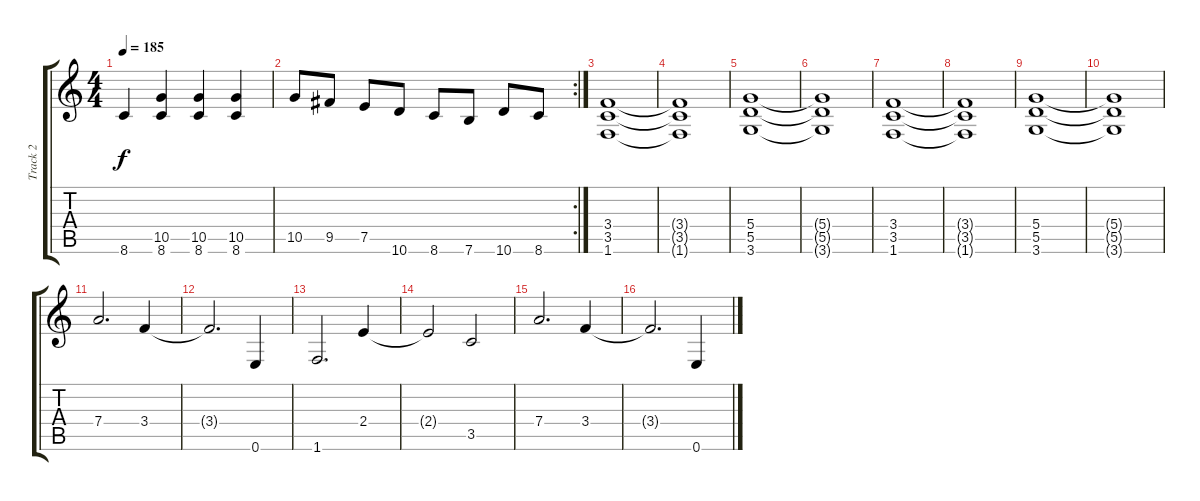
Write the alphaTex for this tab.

\track ("Track 2" "Track 2") {instrument distortionguitar}
\staff {score tabs}
\tuning (E4 B3 G3 D3 A2 E2) {hide}
\ts (4 4)
\tempo 185
\clef g2
\ks c
8.6.4{dy f} (10.5 8.6).4 (10.5 8.6).4 (10.5 8.6).4 |
\rc 2
10.5.8 9.5.8 7.5.8 10.6.8 8.6.8 7.6.8 10.6.8 8.6.8 |
(3.4 3.5 1.6).1 |
(3.4{t} 3.5{t} 1.6{t}).1 |
(5.4 5.5 3.6).1 |
(5.4{t} 5.5{t} 3.6{t}).1 |
(3.4 3.5 1.6).1 |
(3.4{t} 3.5{t} 1.6{t}).1 |
(5.4 5.5 3.6).1 |
(5.4{t} 5.5{t} 3.6{t}).1 |
7.4.2{d} 3.4.4 |
3.4{t}.2{d} 0.6.4 |
1.6.2{d} 2.4.4 |
2.4{t}.2 3.5.2 |
7.4.2{d} 3.4.4 |
3.4{t}.2{d} 0.6.4
